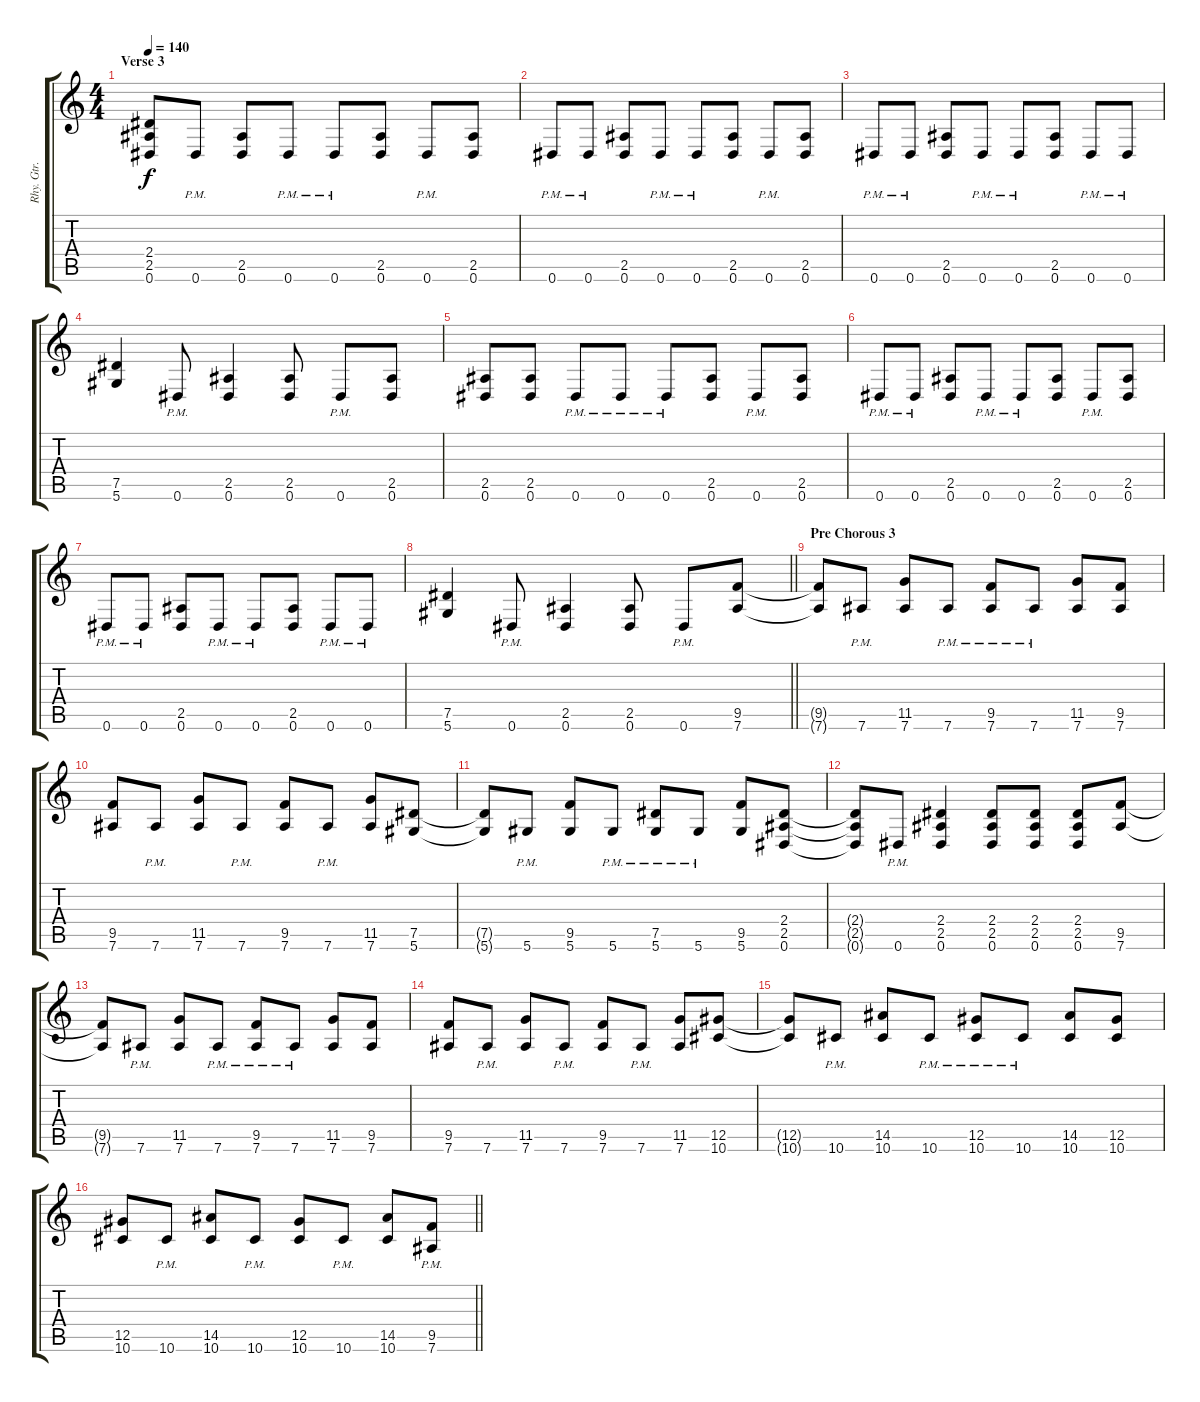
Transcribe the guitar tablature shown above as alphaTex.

\track ("Rhy. Gtr. 1" "Rhy. Gtr. ") {instrument distortionguitar}
\staff {score tabs}
\tuning (Eb4 Bb3 Gb3 Db3 Ab2 Eb2) {hide}
\ts (4 4)
\section ("" "Verse 3")
\tempo 140
\clef g2
\ks c
(2.4{t} 2.5{t} 0.6{t}).8{dy f} 0.6{pm}.8 (2.5 0.6).8 0.6{pm}.8 0.6{pm}.8 (2.5 0.6).8 0.6{pm}.8 (2.5 0.6).8 |
0.6{pm}.8 0.6{pm}.8 (2.5 0.6).8 0.6{pm}.8 0.6{pm}.8 (2.5 0.6).8 0.6{pm}.8 (2.5 0.6).8 |
0.6{pm}.8 0.6{pm}.8 (2.5 0.6).8 0.6{pm}.8 0.6{pm}.8 (2.5 0.6).8 0.6{pm}.8 0.6{pm}.8 |
(7.5 5.6).4 0.6{pm}.8 (2.5 0.6).4 (2.5 0.6).8 0.6{pm}.8 (2.5 0.6).8 |
(2.5 0.6).8 (2.5 0.6).8 0.6{pm}.8 0.6{pm}.8 0.6{pm}.8 (2.5 0.6).8 0.6{pm}.8 (2.5 0.6).8 |
0.6{pm}.8 0.6{pm}.8 (2.5 0.6).8 0.6{pm}.8 0.6{pm}.8 (2.5 0.6).8 0.6{pm}.8 (2.5 0.6).8 |
0.6{pm}.8 0.6{pm}.8 (2.5 0.6).8 0.6{pm}.8 0.6{pm}.8 (2.5 0.6).8 0.6{pm}.8 0.6{pm}.8 |
\barLineRight lightlight
(7.5 5.6).4 0.6{pm}.8 (2.5 0.6).4 (2.5 0.6).8 0.6{pm}.8 (9.5 7.6).8 |
\section ("" "Pre Chorous 3")
(9.5{t} 7.6{t}).8 7.6{pm}.8 (11.5 7.6).8 7.6{pm}.8 (9.5{pm} 7.6).8 7.6{pm}.8 (11.5 7.6).8 (9.5 7.6).8 |
(9.5 7.6).8 7.6{pm}.8 (11.5 7.6).8 7.6{pm}.8 (9.5 7.6).8 7.6{pm}.8 (11.5 7.6).8 (7.5 5.6).8 |
(7.5{t} 5.6{t}).8 5.6{pm}.8 (9.5 5.6).8 5.6{pm}.8 (7.5{pm} 5.6).8 5.6{pm}.8 (9.5 5.6).8 (2.4 2.5 0.6).8 |
(2.4{t} 2.5{t} 0.6{t}).8 0.6{pm}.8 (2.4 2.5 0.6).4 (2.4 2.5 0.6).8 (2.4 2.5 0.6).8 (2.4 2.5 0.6).8 (9.5 7.6).8 |
(9.5{t} 7.6{t}).8 7.6{pm}.8 (11.5 7.6).8 7.6{pm}.8 (9.5{pm} 7.6).8 7.6{pm}.8 (11.5 7.6).8 (9.5 7.6).8 |
(9.5 7.6).8 7.6{pm}.8 (11.5 7.6).8 7.6{pm}.8 (9.5 7.6).8 7.6{pm}.8 (11.5 7.6).8 (12.5 10.6).8 |
(12.5{t} 10.6{t}).8 10.6{pm}.8 (14.5 10.6).8 10.6{pm}.8 (12.5{pm} 10.6).8 10.6{pm}.8 (14.5 10.6).8 (12.5 10.6).8 |
\barLineRight lightlight
(12.5 10.6).8 10.6{pm}.8 (14.5 10.6).8 10.6{pm}.8 (12.5 10.6).8 10.6{pm}.8 (14.5 10.6).8 (9.5 7.6{pm}).8
